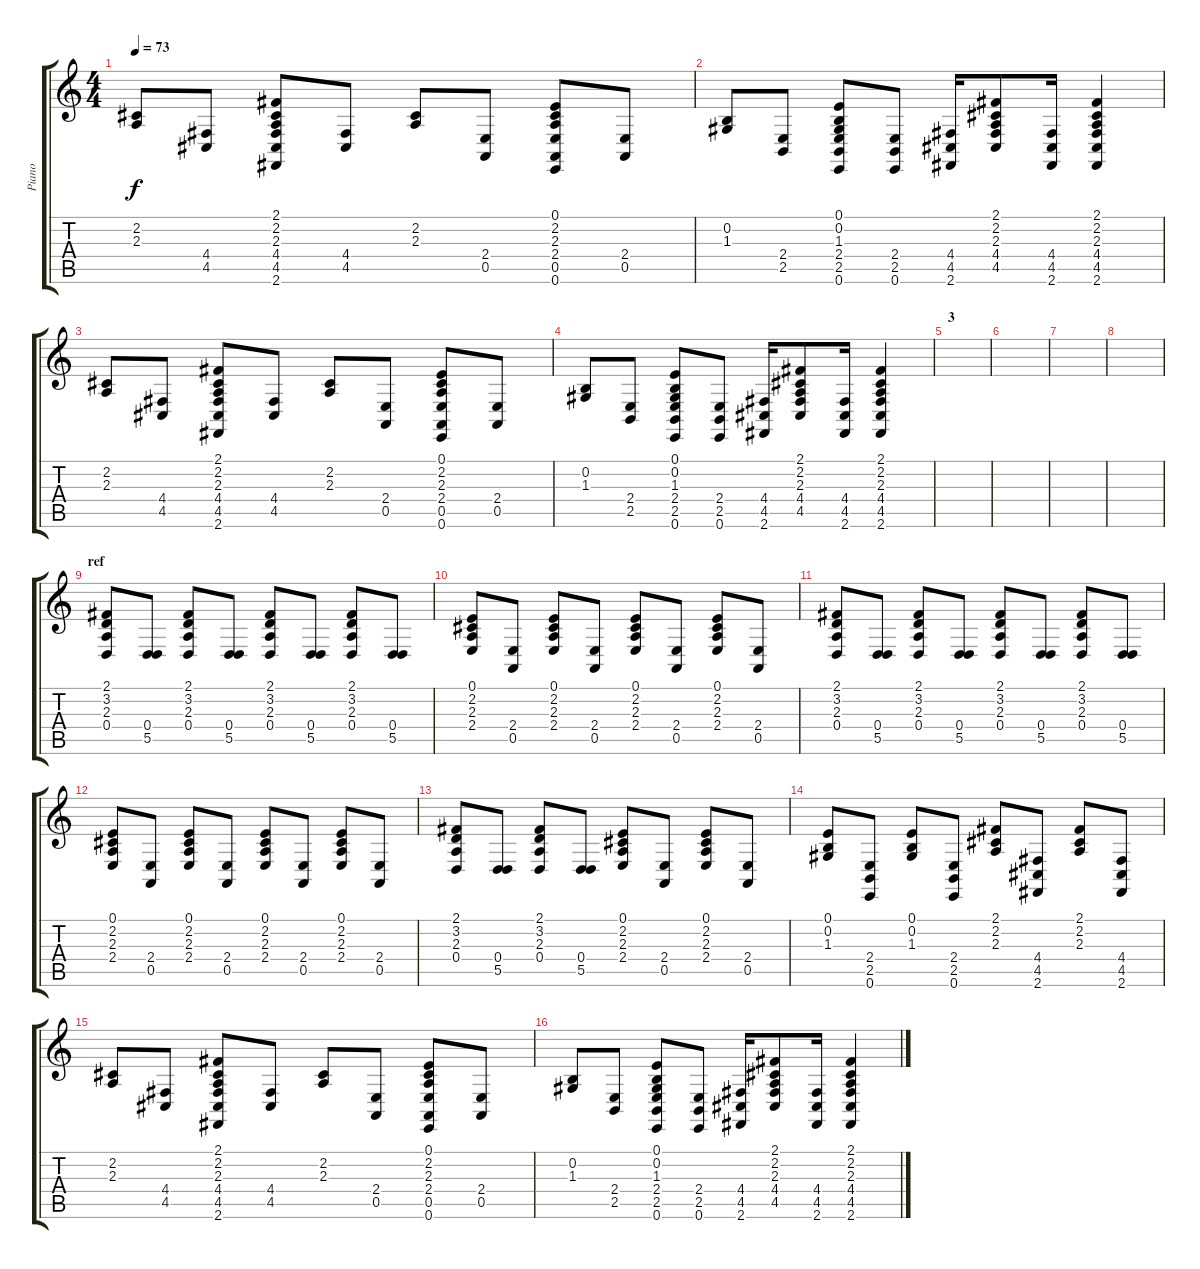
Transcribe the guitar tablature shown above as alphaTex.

\track ("Piano" "Piano") {instrument acousticgrandpiano}
\staff {score tabs}
\tuning (E4 B3 G3 D3 A2 E2) {hide}
\ts (4 4)
\tempo 73
\clef g2
\ks c
(2.2 2.3).8{dy f} (4.4 4.5).8 (2.1 2.2 2.3 4.4 4.5 2.6).8 (4.4 4.5).8 (2.2 2.3).8 (2.4 0.5).8 (0.1 2.2 2.3 2.4 0.5 0.6).8 (2.4 0.5).8 |
(0.2 1.3).8 (2.4 2.5).8 (0.1 0.2 1.3 2.4 2.5 0.6).8 (2.4 2.5 0.6).8 (4.4 4.5 2.6).16 (2.1 2.2 2.3 4.4 4.5).8 (4.4 4.5 2.6).16 (2.1 2.2 2.3 4.4 4.5 2.6).4 |
(2.2 2.3).8 (4.4 4.5).8 (2.1 2.2 2.3 4.4 4.5 2.6).8 (4.4 4.5).8 (2.2 2.3).8 (2.4 0.5).8 (0.1 2.2 2.3 2.4 0.5 0.6).8 (2.4 0.5).8 |
(0.2 1.3).8 (2.4 2.5).8 (0.1 0.2 1.3 2.4 2.5 0.6).8 (2.4 2.5 0.6).8 (4.4 4.5 2.6).16 (2.1 2.2 2.3 4.4 4.5).8 (4.4 4.5 2.6).16 (2.1 2.2 2.3 4.4 4.5 2.6).4 |
\section ("" "3")
|
|
|
|
\section ("" "ref")
(2.1 3.2 2.3 0.4).8 (0.4 5.5).8 (2.1 3.2 2.3 0.4).8 (0.4 5.5).8 (2.1 3.2 2.3 0.4).8 (0.4 5.5).8 (2.1 3.2 2.3 0.4).8 (0.4 5.5).8 |
(0.1 2.2 2.3 2.4).8 (2.4 0.5).8 (0.1 2.2 2.3 2.4).8 (2.4 0.5).8 (0.1 2.2 2.3 2.4).8 (2.4 0.5).8 (0.1 2.2 2.3 2.4).8 (2.4 0.5).8 |
(2.1 3.2 2.3 0.4).8 (0.4 5.5).8 (2.1 3.2 2.3 0.4).8 (0.4 5.5).8 (2.1 3.2 2.3 0.4).8 (0.4 5.5).8 (2.1 3.2 2.3 0.4).8 (0.4 5.5).8 |
(0.1 2.2 2.3 2.4).8 (2.4 0.5).8 (0.1 2.2 2.3 2.4).8 (2.4 0.5).8 (0.1 2.2 2.3 2.4).8 (2.4 0.5).8 (0.1 2.2 2.3 2.4).8 (2.4 0.5).8 |
(2.1 3.2 2.3 0.4).8 (0.4 5.5).8 (2.1 3.2 2.3 0.4).8 (0.4 5.5).8 (0.1 2.2 2.3 2.4).8 (2.4 0.5).8 (0.1 2.2 2.3 2.4).8 (2.4 0.5).8 |
(0.1 0.2 1.3).8 (2.4 2.5 0.6).8 (0.1 0.2 1.3).8 (2.4 2.5 0.6).8 (2.1 2.2 2.3).8 (4.4 4.5 2.6).8 (2.1 2.2 2.3).8 (4.4 4.5 2.6).8 |
(2.2 2.3).8 (4.4 4.5).8 (2.1 2.2 2.3 4.4 4.5 2.6).8 (4.4 4.5).8 (2.2 2.3).8 (2.4 0.5).8 (0.1 2.2 2.3 2.4 0.5 0.6).8 (2.4 0.5).8 |
(0.2 1.3).8 (2.4 2.5).8 (0.1 0.2 1.3 2.4 2.5 0.6).8 (2.4 2.5 0.6).8 (4.4 4.5 2.6).16 (2.1 2.2 2.3 4.4 4.5).8 (4.4 4.5 2.6).16 (2.1 2.2 2.3 4.4 4.5 2.6).4
